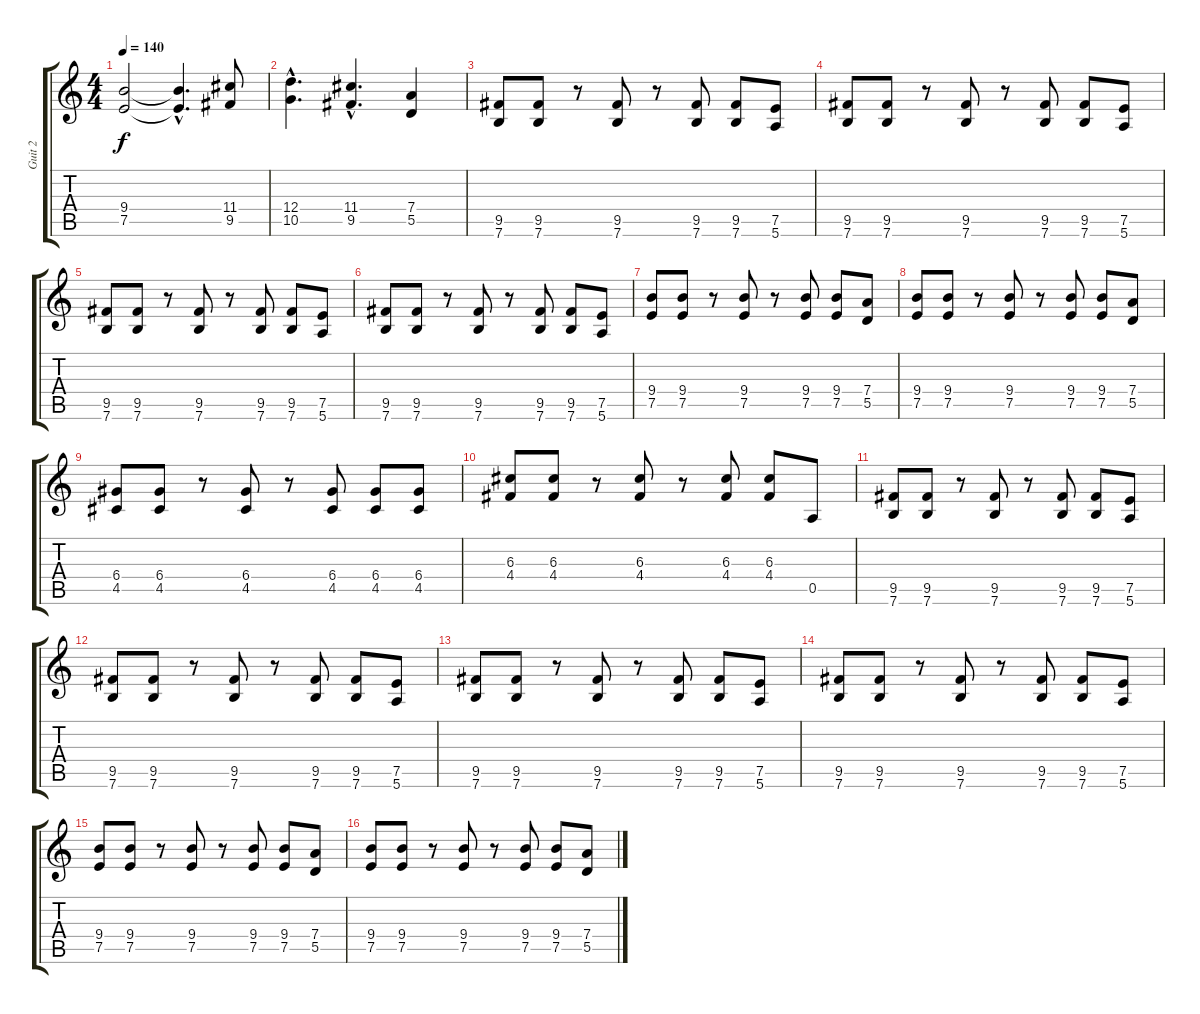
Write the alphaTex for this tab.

\track ("Guit 2" "Guit 2") {instrument overdrivenguitar}
\staff {score tabs}
\tuning (E4 B3 G3 D3 A2 E2) {hide}
\ts (4 4)
\tempo 140
\clef g2
\ks c
(9.4 7.5).2{dy f} (9.4{hac t} 7.5{hac t}).4{d} (11.4 9.5).8 |
(12.4{hac} 10.5{hac}).4{d} (11.4{hac} 9.5{hac}).4{d} (7.4 5.5).4 |
(9.5 7.6).8 (9.5 7.6).8 r.8 (9.5 7.6).8 r.8 (9.5 7.6).8 (9.5 7.6).8 (7.5 5.6).8 |
(9.5 7.6).8 (9.5 7.6).8 r.8 (9.5 7.6).8 r.8 (9.5 7.6).8 (9.5 7.6).8 (7.5 5.6).8 |
(9.5 7.6).8 (9.5 7.6).8 r.8 (9.5 7.6).8 r.8 (9.5 7.6).8 (9.5 7.6).8 (7.5 5.6).8 |
(9.5 7.6).8 (9.5 7.6).8 r.8 (9.5 7.6).8 r.8 (9.5 7.6).8 (9.5 7.6).8 (7.5 5.6).8 |
(9.4 7.5).8 (9.4 7.5).8 r.8 (9.4 7.5).8 r.8 (9.4 7.5).8 (9.4 7.5).8 (7.4 5.5).8 |
(9.4 7.5).8 (9.4 7.5).8 r.8 (9.4 7.5).8 r.8 (9.4 7.5).8 (9.4 7.5).8 (7.4 5.5).8 |
(6.4 4.5).8 (6.4 4.5).8 r.8 (6.4 4.5).8 r.8 (6.4 4.5).8 (6.4 4.5).8 (6.4 4.5).8 |
(6.3 4.4).8 (6.3 4.4).8 r.8 (6.3 4.4).8 r.8 (6.3 4.4).8 (6.3 4.4).8 0.5.8 |
(9.5 7.6).8 (9.5 7.6).8 r.8 (9.5 7.6).8 r.8 (9.5 7.6).8 (9.5 7.6).8 (7.5 5.6).8 |
(9.5 7.6).8 (9.5 7.6).8 r.8 (9.5 7.6).8 r.8 (9.5 7.6).8 (9.5 7.6).8 (7.5 5.6).8 |
(9.5 7.6).8 (9.5 7.6).8 r.8 (9.5 7.6).8 r.8 (9.5 7.6).8 (9.5 7.6).8 (7.5 5.6).8 |
(9.5 7.6).8 (9.5 7.6).8 r.8 (9.5 7.6).8 r.8 (9.5 7.6).8 (9.5 7.6).8 (7.5 5.6).8 |
(9.4 7.5).8 (9.4 7.5).8 r.8 (9.4 7.5).8 r.8 (9.4 7.5).8 (9.4 7.5).8 (7.4 5.5).8 |
(9.4 7.5).8 (9.4 7.5).8 r.8 (9.4 7.5).8 r.8 (9.4 7.5).8 (9.4 7.5).8 (7.4 5.5).8
